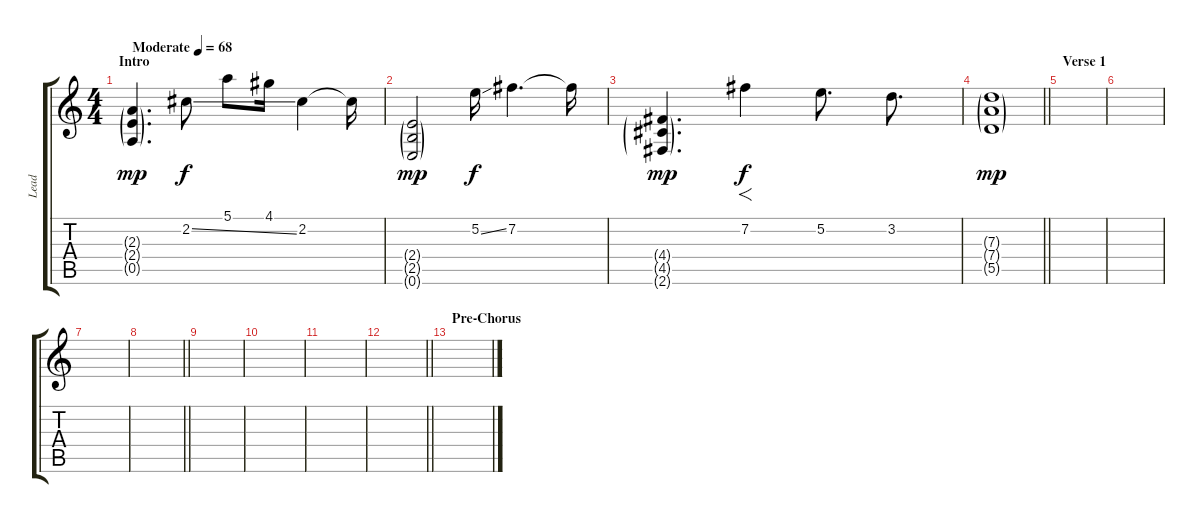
\track ("Lead" "Lead") {instrument overdrivenguitar}
\staff {score tabs}
\tuning (E4 B3 G3 D3 A2 E2) {hide}
\ts (4 4)
\section ("" "Intro")
\tempo (68 "Moderate")
\clef g2
\ks c
(2.3{g} 2.4{g} 0.5{g}).4{d dy mp instrument overdrivenguitar} 2.2{ss}.8{dy f} 5.1.8 4.1.16 2.2.4 2.2{t}.16 |
(2.4{g} 2.5{g} 0.6{g}).2{dy mp} 5.2{ss}.16{dy f} 7.2.4{d} 7.2{t}.16 |
(4.4{g} 4.5{g} 2.6{g}).4{d dy mp} 7.2.4{f dy f} 5.2.8{d} 3.2.8{d} |
\barLineRight lightlight
(7.3{g} 7.4{g} 5.5{g}).1{dy mp} |
\section ("" "Verse 1")
|
|
|
\barLineRight lightlight
|
|
|
|
\barLineRight lightlight
|
\section ("" "Pre-Chorus")
